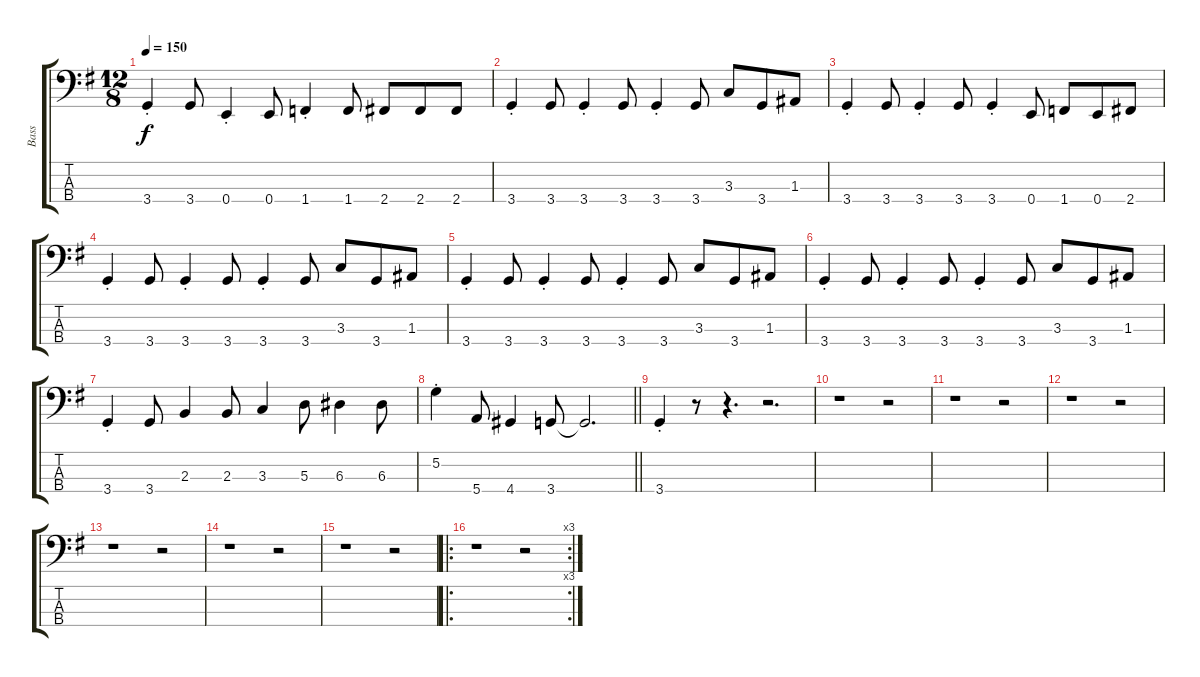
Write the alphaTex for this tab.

\track ("Bass" "Bass") {instrument electricbassfinger}
\staff {score tabs}
\tuning (G2 D2 A1 E1) {hide}
\ts (12 8)
\tempo 150
\clef f4
\ks g
3.4{st}.4{dy f} 3.4.8 0.4{st}.4 0.4.8 1.4{st}.4 1.4.8 2.4.8 2.4.8 2.4.8 |
3.4{st}.4 3.4.8 3.4{st}.4 3.4.8 3.4{st}.4 3.4.8 3.3.8 3.4.8 1.3.8 |
3.4{st}.4 3.4.8 3.4{st}.4 3.4.8 3.4{st}.4 0.4.8 1.4.8 0.4.8 2.4.8 |
3.4{st}.4 3.4.8 3.4{st}.4 3.4.8 3.4{st}.4 3.4.8 3.3.8 3.4.8 1.3.8 |
3.4{st}.4 3.4.8 3.4{st}.4 3.4.8 3.4{st}.4 3.4.8 3.3.8 3.4.8 1.3.8 |
3.4{st}.4 3.4.8 3.4{st}.4 3.4.8 3.4{st}.4 3.4.8 3.3.8 3.4.8 1.3.8 |
3.4{st}.4 3.4.8 2.3.4 2.3.8 3.3.4 5.3.8 6.3.4 6.3.8 |
\barLineRight lightlight
5.2{st}.4 5.4.8 4.4.4 3.4.8 3.4{t}.2{d} |
3.4{st}.4 r.8 r.4{d} r.2{d} |
r.1 r.2 |
r.1 r.2 |
r.1 r.2 |
r.1 r.2 |
r.1 r.2 |
r.1 r.2 |
\ro
\rc 3
r.1 r.2
